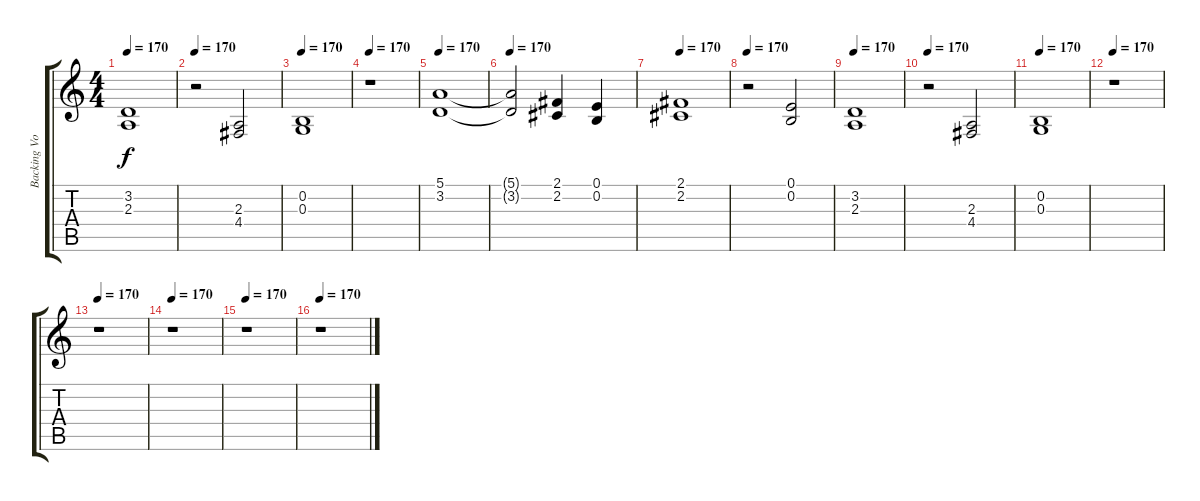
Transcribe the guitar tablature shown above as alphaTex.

\track ("Backing Vocals" "Backing Vo") {instrument tenorsax}
\staff {score tabs}
\tuning (E4 B3 G3 D3 A2 E2) {hide}
\ts (4 4)
\tempo 170
\clef g2
\ks c
(3.2 2.3).1{dy f} |
\tempo 170
r.2 (2.3 4.4).2 |
\tempo 170
(0.2 0.3).1 |
\tempo 170
r.1 |
\tempo 170
(5.1 3.2).1 |
\tempo 170
(5.1{t} 3.2{t}).2 (2.1 2.2).4 (0.1 0.2).4 |
\tempo 170
(2.1 2.2).1 |
\tempo 170
r.2 (0.1 0.2).2 |
\tempo 170
(3.2 2.3).1 |
\tempo 170
r.2 (2.3 4.4).2 |
\tempo 170
(0.2 0.3).1 |
\tempo 170
r.1 |
\tempo 170
r.1 |
\tempo 170
r.1 |
\tempo 170
r.1 |
\tempo 170
r.1
